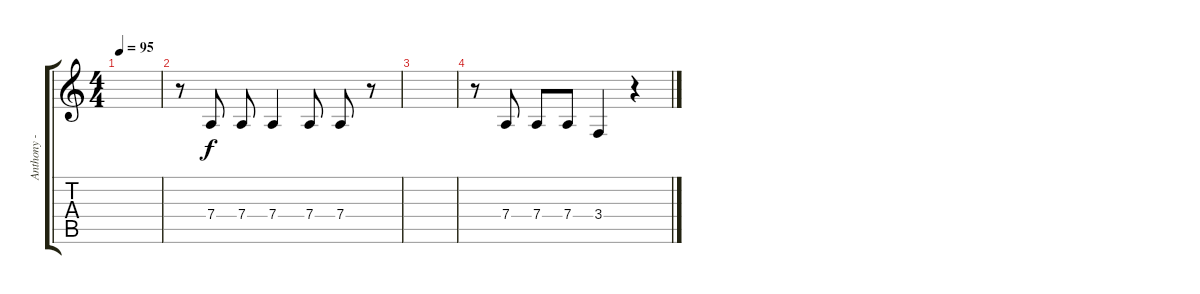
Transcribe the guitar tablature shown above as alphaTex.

\track ("Anthony - vocal" "Anthony - ") {instrument bassoon}
\staff {score tabs}
\tuning (E4 B3 G3 D3 A2 E2) {hide}
\ts (4 4)
\tempo 95
\clef g2
\ks c
|
r.8 7.4.8 7.4.8 7.4.4 7.4.8 7.4.8 r.8 |
|
r.8 7.4.8 7.4.8 7.4.8 3.4.4 r.4
